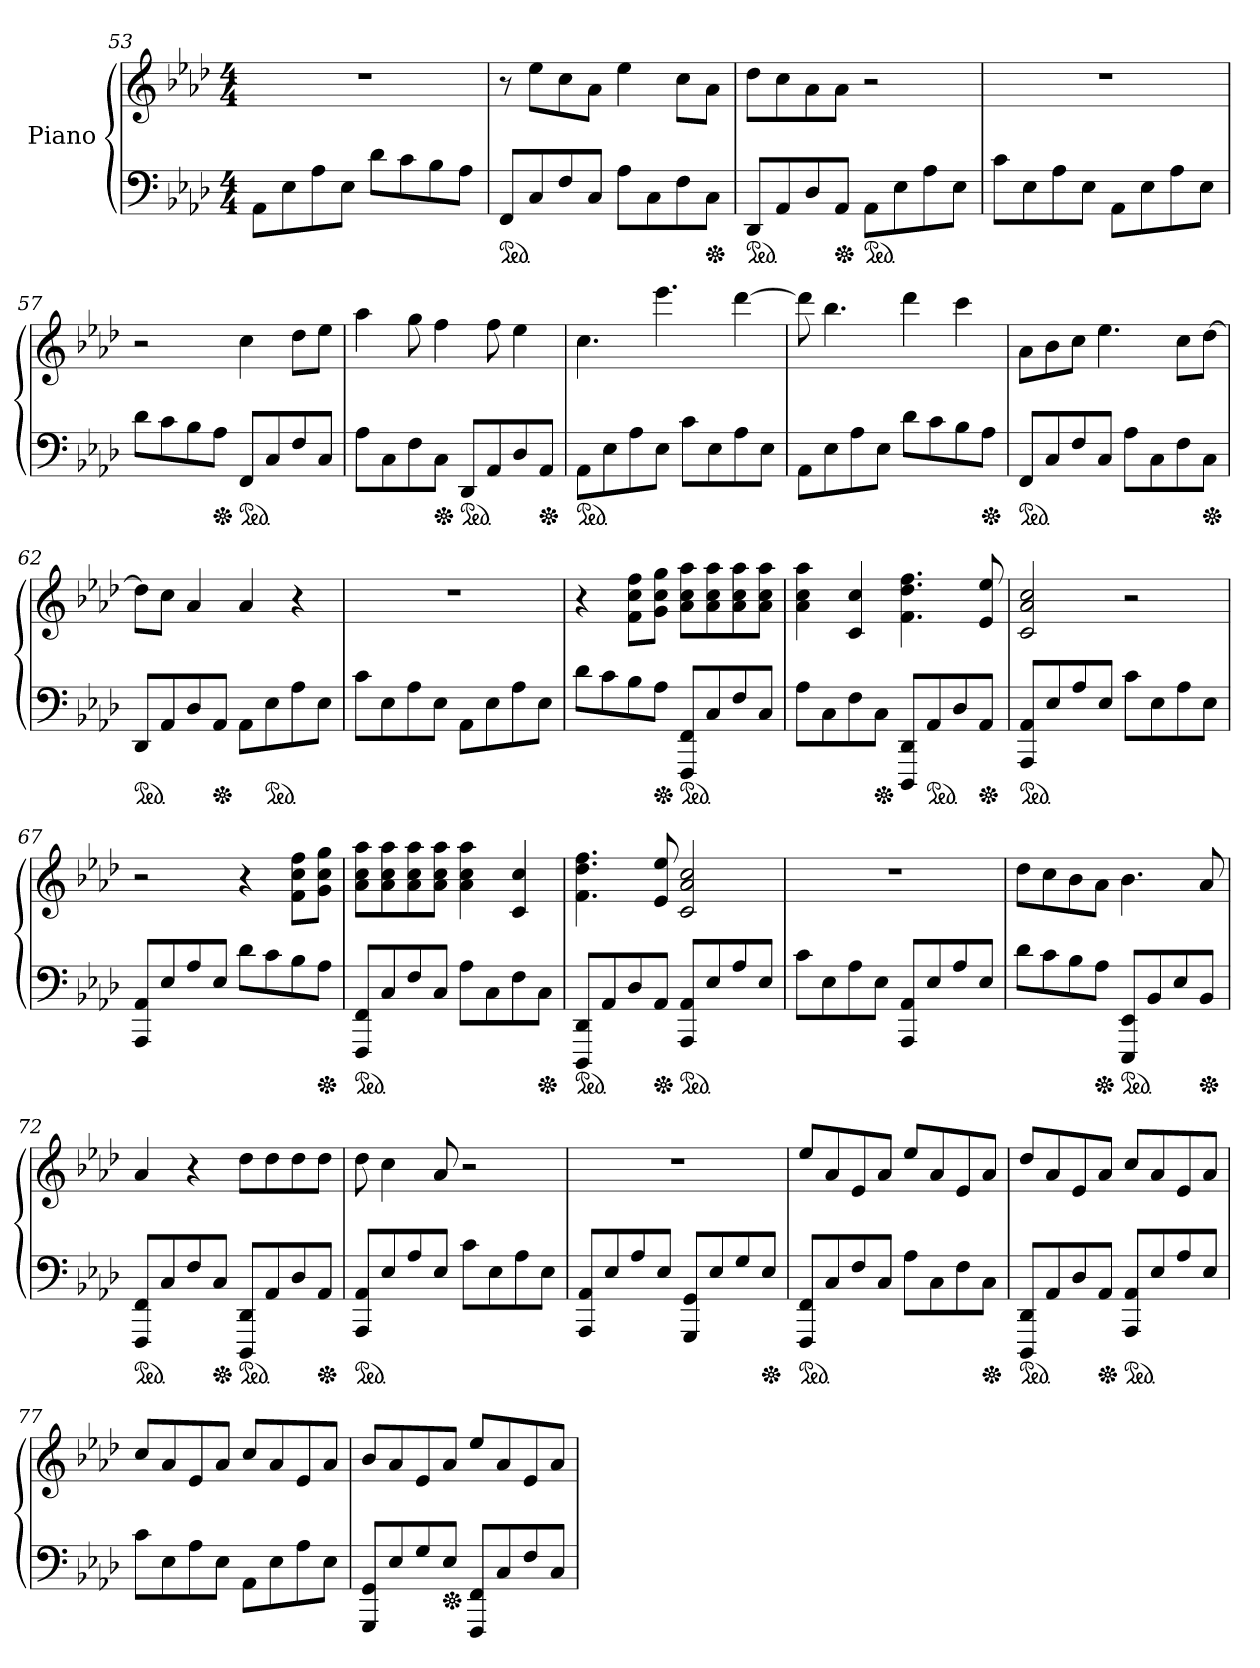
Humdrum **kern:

**kern	**kern
*part2	*part1
*staff2	*staff1
*	*I"Piano
*clefF4	*clefG2
*k[b-e-a-d-]	*k[b-e-a-d-]
*M4/4	*M4/4
=53	=53
8AA-\L	1r
8E-\	.
8A-\	.
8E-\J	.
8d-\L	.
8c\	.
8B-\	.
8A-\J	.
=54	=54
*ped	*
8FF/L	8r
8C/	8ee-\L
8F/	8cc\
8C/J	8a-\J
8A-\L	4ee-\
8C\	.
8F\	8cc\L
*Xped	*
8C\J	8a-\J
=55	=55
*ped	*
8DD-/L	8dd-\L
8AA-/	8cc\
8D-/	8a-\
*Xped	*
8AA-/J	8a-\J
*ped	*
8AA-\L	2r
8E-\	.
8A-\	.
8E-\J	.
!!LO:LB:g=z
=56	=56
8c\L	1r
8E-\	.
8A-\	.
8E-\J	.
8AA-\L	.
8E-\	.
8A-\	.
8E-\J	.
=57	=57
8d-\L	2r
8c\	.
8B-\	.
*Xped	*
8A-\J	.
*ped	*
8FF/L	4cc\
8C/	.
8F/	8dd-\L
8C/J	8ee-\J
=58	=58
8A-\L	4aa-\
8C\	.
8F\	8gg\
*Xped	*
8C\J	4ff\
*ped	*
8DD-/L	.
8AA-/	8ff\
8D-/	4ee-\
*Xped	*
8AA-/J	.
=59	=59
*ped	*
8AA-\L	4.cc\
8E-\	.
8A-\	.
8E-\J	4.eee-\
8c\L	.
8E-\	.
8A-\	[4ddd-\
8E-\J	.
!!LO:LB:g=z
=60	=60
8AA-\L	8ddd-\]
8E-\	4.bb-\
8A-\	.
8E-\J	.
8d-\L	4ddd-\
8c\	.
8B-\	4ccc\
*Xped	*
8A-\J	.
=61	=61
*ped	*
8FF/L	8a-\L
8C/	8b-\
8F/	8cc\J
8C/J	4.ee-\
8A-\L	.
8C\	.
8F\	8cc\L
*Xped	*
8C\J	[8dd-\J
=62	=62
*ped	*
8DD-/L	8dd-\L]
8AA-/	8cc\J
8D-/	4a-/
*Xped	*
8AA-/J	.
8AA-\L	4a-/
*ped	*
8E-\	.
8A-\	4r
8E-\J	.
=63	=63
8c\L	1r
8E-\	.
8A-\	.
8E-\J	.
8AA-\L	.
8E-\	.
8A-\	.
8E-\J	.
!!LO:LB:g=z
=64	=64
8d-\L	4r
8c\	.
8B-\	8f\ 8cc\ 8ff\L
*Xped	*
8A-\J	8g\ 8cc\ 8gg\J
*ped	*
8FFF/ 8FF/L	8a-\ 8cc\ 8aa-\L
8C/	8a-\ 8cc\ 8aa-\
8F/	8a-\ 8cc\ 8aa-\
8C/J	8a-\ 8cc\ 8aa-\J
=65	=65
8A-\L	4a-\ 4cc\ 4aa-\
8C\	.
8F\	4c/ 4cc/
*Xped	*
8C\J	.
8DDD-/ 8DD-/L	4.f\ 4.dd-\ 4.ff\
*ped	*
8AA-/	.
8D-/	.
*Xped	*
8AA-/J	8e-/ 8ee-/
=66	=66
*ped	*
8AAA-/ 8AA-/L	2c/ 2a-/ 2cc/
8E-/	.
8A-/	.
8E-/J	.
8c\L	2r
8E-\	.
8A-\	.
8E-\J	.
=67	=67
8AAA-/ 8AA-/L	2r
8E-/	.
8A-/	.
8E-/J	.
8d-\L	4r
8c\	.
8B-\	8f\ 8cc\ 8ff\L
*Xped	*
8A-\J	8g\ 8cc\ 8gg\J
!!LO:PB:g=z
=68	=68
*ped	*
8FFF/ 8FF/L	8a-\ 8cc\ 8aa-\L
8C/	8a-\ 8cc\ 8aa-\
8F/	8a-\ 8cc\ 8aa-\
8C/J	8a-\ 8cc\ 8aa-\J
8A-\L	4a-\ 4cc\ 4aa-\
8C\	.
8F\	4c/ 4cc/
*Xped	*
8C\J	.
=69	=69
*ped	*
8DDD-/ 8DD-/L	4.f\ 4.dd-\ 4.ff\
8AA-/	.
8D-/	.
*Xped	*
8AA-/J	8e-/ 8ee-/
*ped	*
8AAA-/ 8AA-/L	2c/ 2a-/ 2cc/
8E-/	.
8A-/	.
8E-/J	.
=70	=70
8c\L	1r
8E-\	.
8A-\	.
8E-\J	.
8AAA-/ 8AA-/L	.
8E-/	.
8A-/	.
8E-/J	.
=71	=71
8d-\L	8dd-\L
8c\	8cc\
8B-\	8b-\
*Xped	*
8A-\J	8a-\J
*ped	*
8EEE-/ 8EE-/L	4.b-\
8BB-/	.
8E-/	.
*Xped	*
8BB-/J	8a-/
!!LO:LB:g=z
=72	=72
*ped	*
8FFF/ 8FF/L	4a-/
8C/	.
8F/	4r
*Xped	*
8C/J	.
*ped	*
8DDD-/ 8DD-/L	8dd-\L
8AA-/	8dd-\
8D-/	8dd-\
*Xped	*
8AA-/J	8dd-\J
=73	=73
*ped	*
8AAA-/ 8AA-/L	8dd-\
8E-/	4cc\
8A-/	.
8E-/J	8a-/
8c\L	2r
8E-\	.
8A-\	.
8E-\J	.
=74	=74
8AAA-/ 8AA-/L	1r
8E-/	.
8A-/	.
8E-/J	.
8GGG/ 8GG/L	.
8E-/	.
8G/	.
*Xped	*
8E-/J	.
=75	=75
*ped	*
8FFF/ 8FF/L	8ee-/L
8C/	8a-/
8F/	8e-/
8C/J	8a-/J
8A-\L	8ee-/L
8C\	8a-/
8F\	8e-/
*Xped	*
8C\J	8a-/J
!!LO:LB:g=z
=76	=76
*ped	*
8DDD-/ 8DD-/L	8dd-/L
8AA-/	8a-/
8D-/	8e-/
*Xped	*
8AA-/J	8a-/J
*ped	*
8AAA-/ 8AA-/L	8cc/L
8E-/	8a-/
8A-/	8e-/
8E-/J	8a-/J
=77	=77
8c\L	8cc/L
8E-\	8a-/
8A-\	8e-/
8E-\J	8a-/J
8AA-\L	8cc/L
8E-\	8a-/
8A-\	8e-/
8E-\J	8a-/J
=78	=78
8GGG/ 8GG/L	8b-/L
8E-/	8a-/
8G/	8e-/
*Xped	*
8E-/J	8a-/J
8FFF/ 8FF/L	8ee-/L
8C/	8a-/
8F/	8e-/
8C/J	8a-/J
=	=
*-	*-
